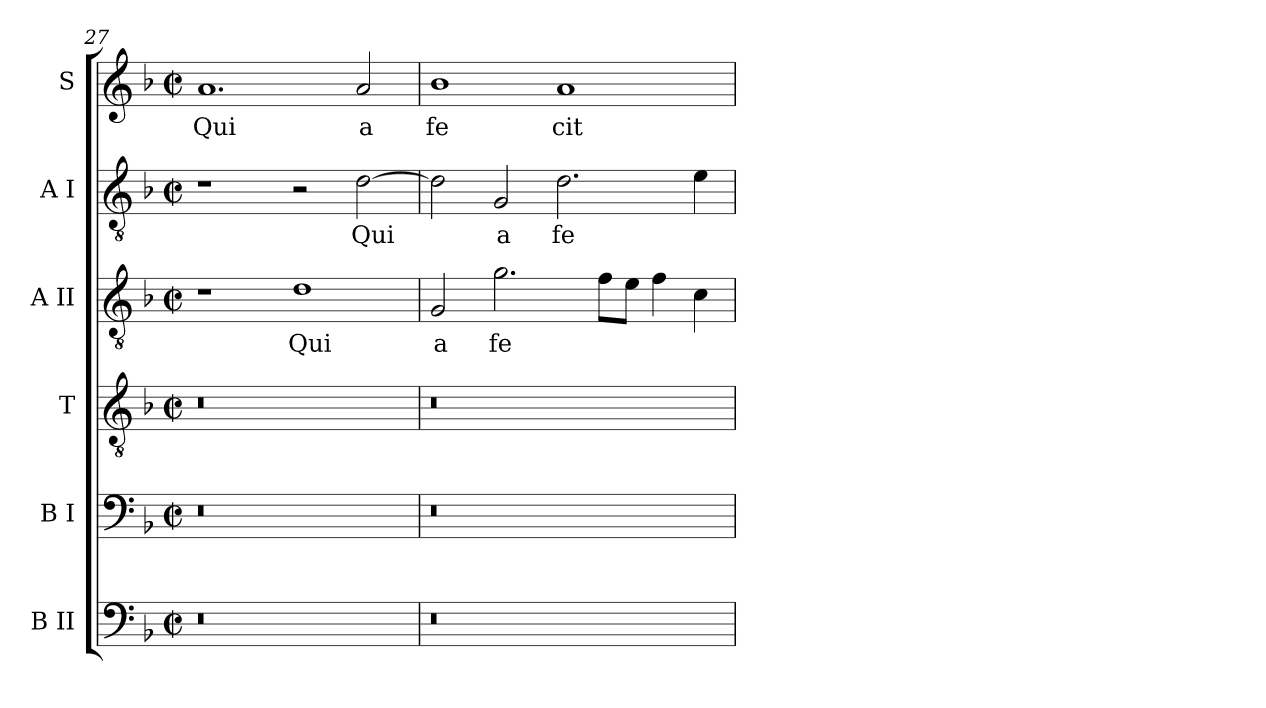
**kern	**kern	**kern	**kern	**text	**kern	**text	**kern	**text
*part6	*part5	*part4	*part3	*part3	*part2	*part2	*part1	*part1
*staff6	*staff5	*staff4	*staff3	*staff3	*staff2	*staff2	*staff1	*staff1
*I"B II	*I"B I	*I"T	*I"A II	*	*I"A I	*	*I"S	*
*I'B II	*I'B I	*I'T	*I'A II	*	*I'A I	*	*I'S	*
!!LO:LB:g=z
*clefF4	*clefF4	*clefGv2	*clefGv2	*	*clefGv2	*	*clefG2	*
*k[b-]	*k[b-]	*k[b-]	*k[b-]	*	*k[b-]	*	*k[b-]	*
*F:	*F:	*F:	*F:	*	*F:	*	*F:	*
*M2/2	*M2/2	*M2/2	*M2/2	*	*M2/2	*	*M2/2	*
*met(c|)	*met(c|)	*met(c|)	*met(c|)	*	*met(c|)	*	*met(c|)	*
=27	=27	=27	=27	=27	=27	=27	=27	=27
!	!	!	!	!	!	!	!	!LO:LY:b:cj
0r	0r	0r	1r	.	1r	.	1.a	Qui
!	!	!	!	!LO:LY:b:cj	!	!	!	!
.	.	.	1d	Qui	2r	.	.	.
!	!	!	!	!	!	!LO:LY:b:cj	!	!LO:LY:b:cj
.	.	.	.	.	[>2d\	Qui-	2a/	a
=28	=28	=28	=28	=28	=28	=28	=28	=28
!	!	!	!	!LO:LY:b:cj	!	!LO:LY:b:cj	!	!LO:LY:b:cj
0r	0r	0r	2G/	a	2d\]	--	1b-	fe
!	!	!	!	!LO:LY:b:cj	!	!LO:LY:b:cj	!	!
.	.	.	2.g\	fe	2G/	-a	.	.
!	!	!	!	!	!	!LO:LY:b:cj	!	!LO:LY:b:cj
.	.	.	.	.	2.d\	fe-	1a	cit
!	!	!	!	!LO:LY:b:cj	!	!	!	!
.	.	.	8f\L	.	.	.	.	.
!	!	!	!	!LO:LY:b:cj	!	!	!	!
.	.	.	8e\J	.	.	.	.	.
!	!	!	!	!LO:LY:b:cj	!	!	!	!
.	.	.	4f\	.	.	.	.	.
!	!	!	!	!LO:LY:b:cj	!	!LO:LY:b:cj	!	!
.	.	.	4c\	.	4e\	--	.	.
=	=	=	=	=	=	=	=	=
*-	*-	*-	*-	*-	*-	*-	*-	*-
